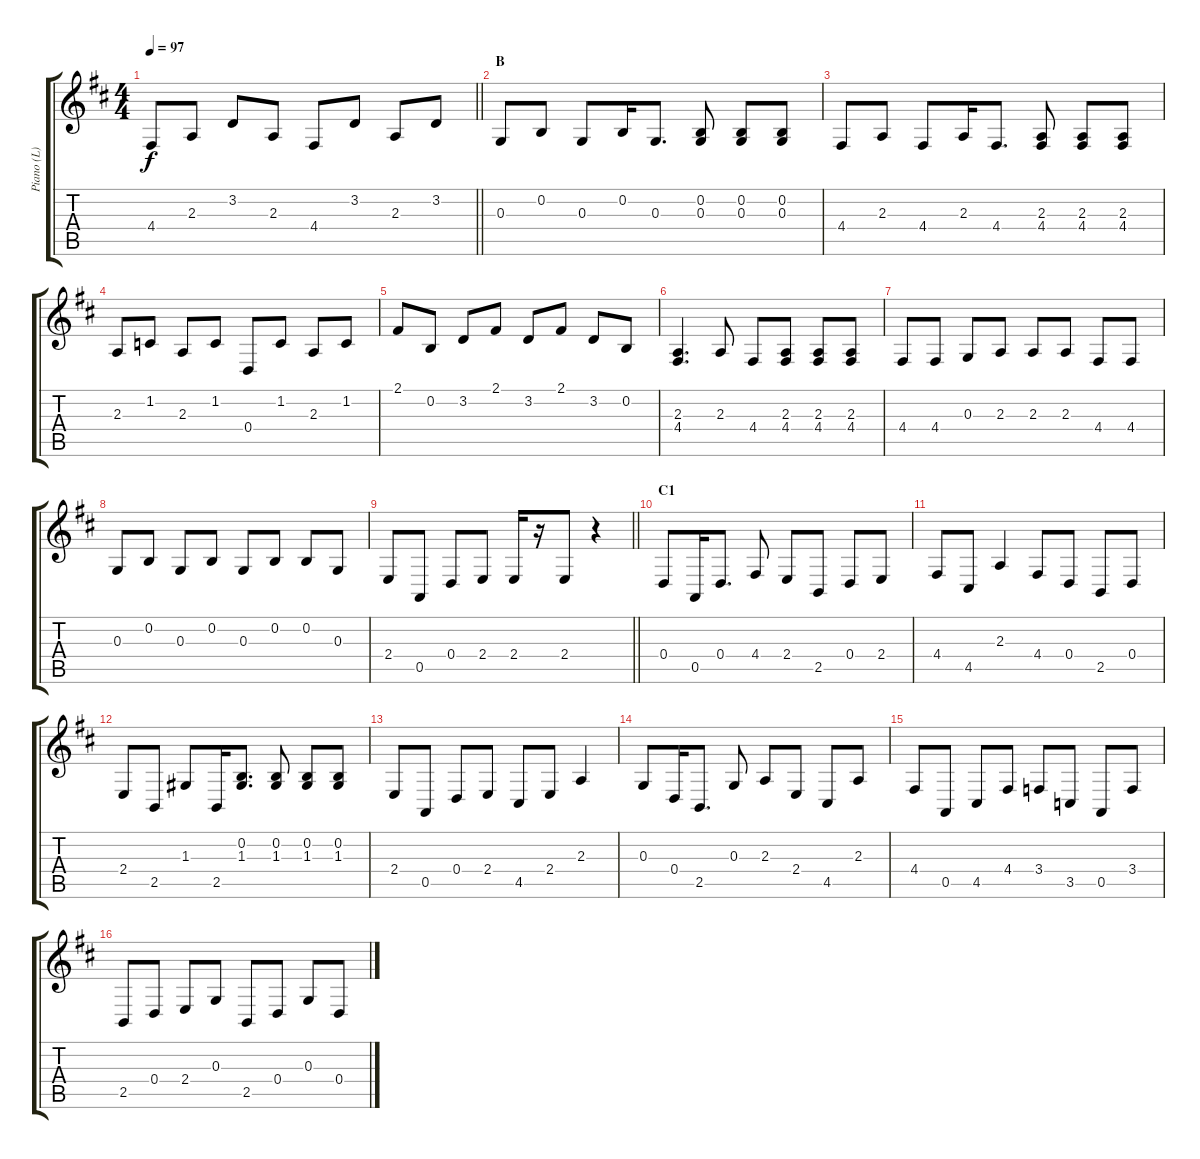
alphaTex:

\track ("Piano (L)" "Piano (L)") {instrument acousticgrandpiano}
\staff {score tabs}
\tuning (E4 B3 G3 D3 A2 E2) {hide}
\ts (4 4)
\tempo 97
\clef g2
\barLineRight lightlight
\ks d
4.4.8{dy f} 2.3.8 3.2.8 2.3.8 4.4.8 3.2.8 2.3.8 3.2.8 |
\section ("" "B")
0.3.8 0.2.8 0.3.8 0.2.16 0.3.8{d} (0.2 0.3).8 (0.2 0.3).8 (0.2 0.3).8 |
4.4.8 2.3.8 4.4.8 2.3.16 4.4.8{d} (2.3 4.4).8 (2.3 4.4).8 (2.3 4.4).8 |
2.3.8 1.2.8 2.3.8 1.2.8 0.4.8 1.2.8 2.3.8 1.2.8 |
2.1.8 0.2.8 3.2.8 2.1.8 3.2.8 2.1.8 3.2.8 0.2.8 |
(2.3 4.4).4{d} 2.3.8 4.4.8 (2.3 4.4).8 (2.3 4.4).8 (2.3 4.4).8 |
4.4.8 4.4.8 0.3.8 2.3.8 2.3.8 2.3.8 4.4.8 4.4.8 |
0.3.8 0.2.8 0.3.8 0.2.8 0.3.8 0.2.8 0.2.8 0.3.8 |
\barLineRight lightlight
2.4.8 0.5.8 0.4.8 2.4.8 2.4.16 r.16 2.4.8 r.4 |
\section ("" "C1")
0.4.8 0.5.16 0.4.8{d} 4.4.8 2.4.8 2.5.8 0.4.8 2.4.8 |
4.4.8 4.5.8 2.3.4 4.4.8 0.4.8 2.5.8 0.4.8 |
2.4.8 2.5.8 1.3.8 2.5.16 (0.2 1.3).8{d} (0.2 1.3).8 (0.2 1.3).8 (0.2 1.3).8 |
2.4.8 0.5.8 0.4.8 2.4.8 4.5.8 2.4.8 2.3.4 |
0.3.8 0.4.16 2.5.8{d} 0.3.8 2.3.8 2.4.8 4.5.8 2.3.8 |
4.4.8 0.5.8 4.5.8 4.4.8 3.4.8 3.5.8 0.5.8 3.4.8 |
2.5.8 0.4.8 2.4.8 0.3.8 2.5.8 0.4.8 0.3.8 0.4.8
